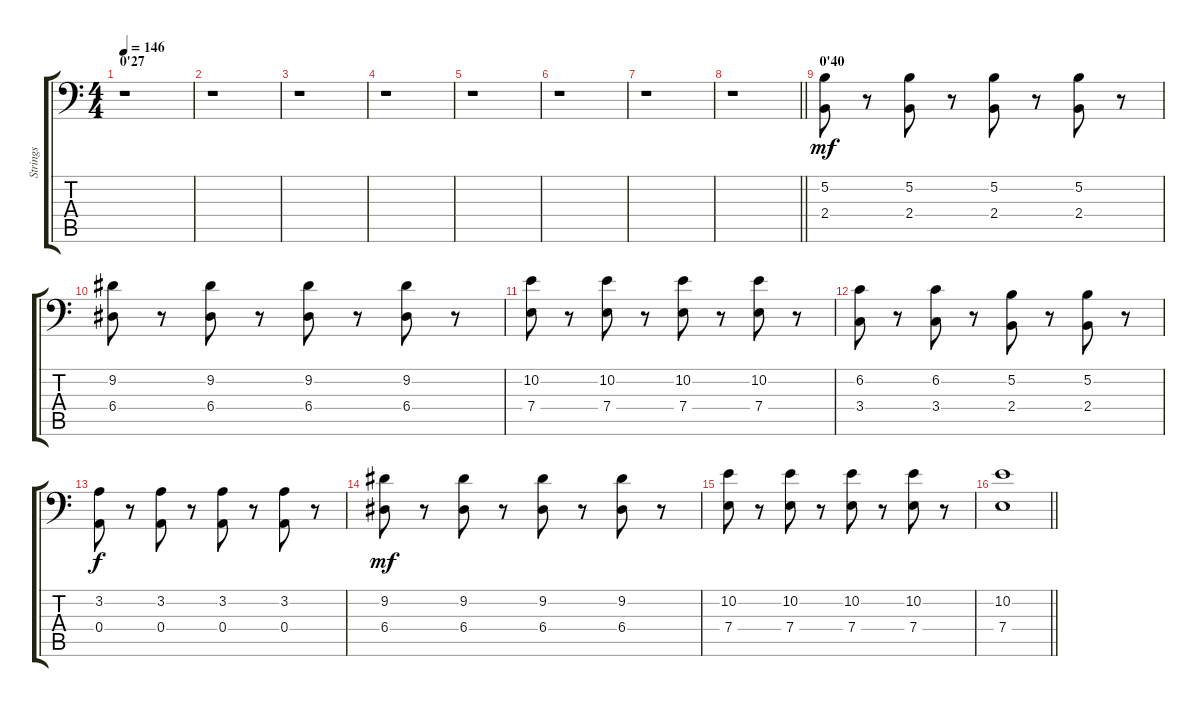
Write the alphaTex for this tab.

\track ("Strings" "Strings") {instrument stringensemble1}
\staff {score tabs}
\tuning (B3 Gb3 D3 A2 E2 A1) {hide}
\ts (4 4)
\section ("" "0'27")
\tempo 146
\clef f4
\ks c
r.1{dy f} |
r.1 |
r.1 |
r.1 |
r.1 |
r.1 |
r.1 |
\barLineRight lightlight
r.1 |
\section ("" "0'40")
(5.2 2.4).8{dy mf} r.8 (5.2 2.4).8 r.8 (5.2 2.4).8 r.8 (5.2 2.4).8 r.8 |
(9.2 6.4).8 r.8 (9.2 6.4).8 r.8 (9.2 6.4).8 r.8 (9.2 6.4).8 r.8 |
(10.2 7.4).8 r.8 (10.2 7.4).8 r.8 (10.2 7.4).8 r.8 (10.2 7.4).8 r.8 |
(6.2 3.4).8 r.8 (6.2 3.4).8 r.8 (5.2 2.4).8 r.8 (5.2 2.4).8 r.8 |
(3.2 0.4).8{dy f} r.8 (3.2 0.4).8 r.8 (3.2 0.4).8 r.8 (3.2 0.4).8 r.8 |
(9.2 6.4).8{dy mf} r.8 (9.2 6.4).8 r.8 (9.2 6.4).8 r.8 (9.2 6.4).8 r.8 |
(10.2 7.4).8 r.8 (10.2 7.4).8 r.8 (10.2 7.4).8 r.8 (10.2 7.4).8 r.8 |
\barLineRight lightlight
(10.2 7.4).1
